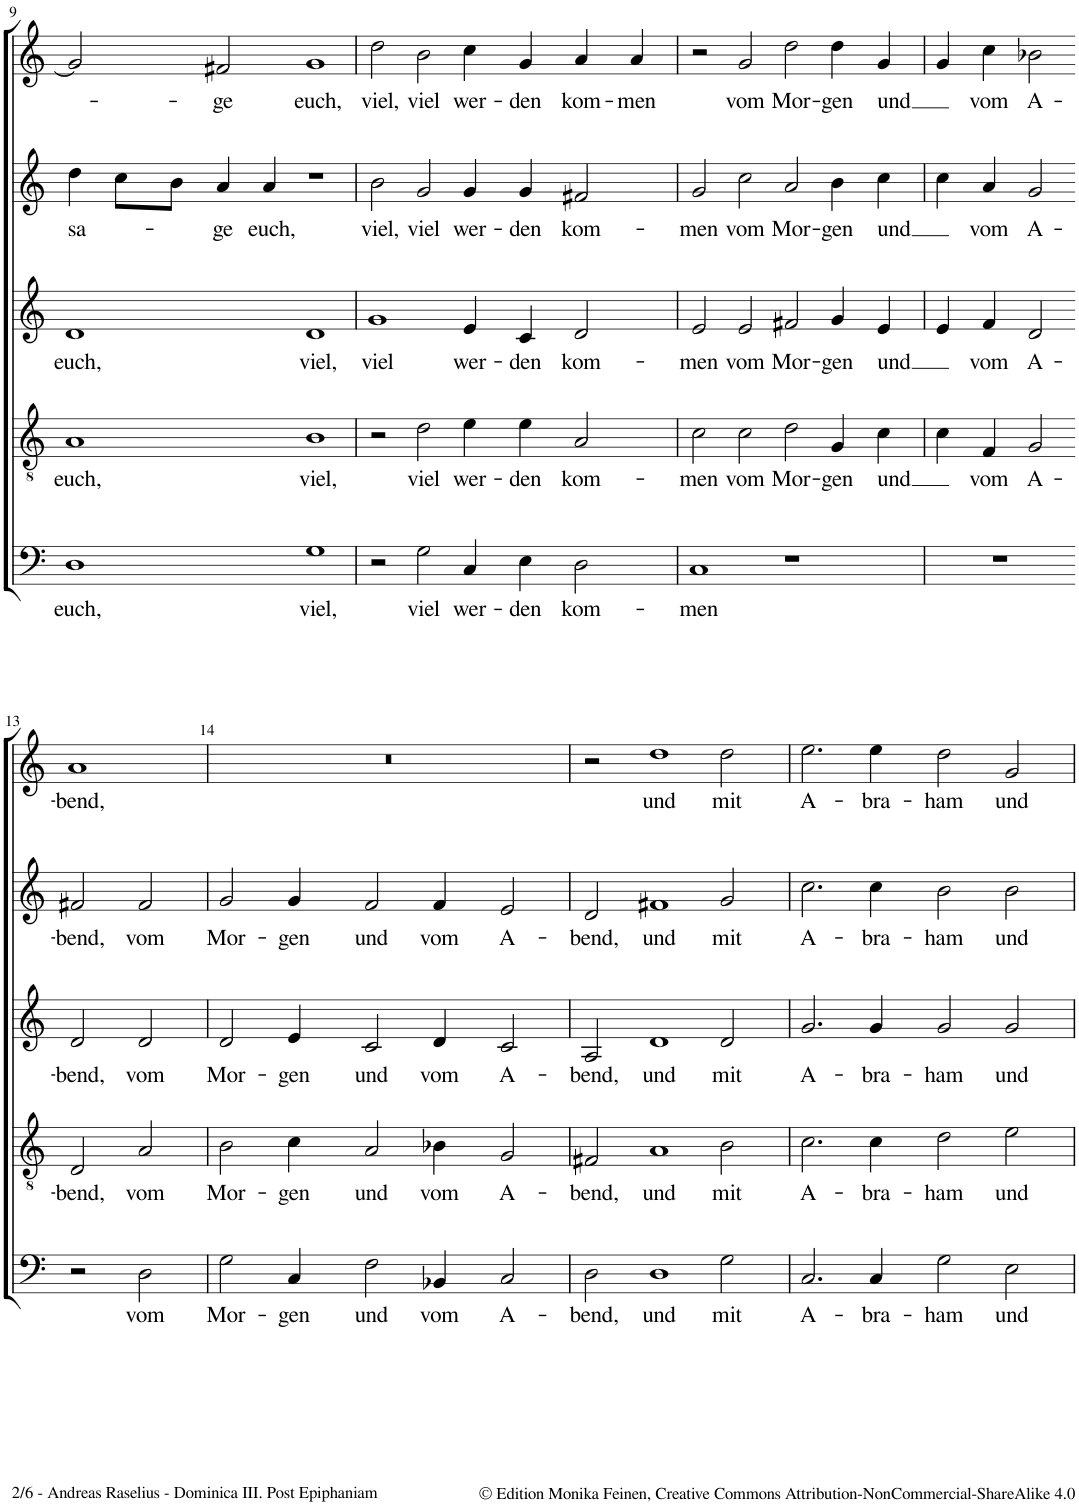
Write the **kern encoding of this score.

**kern	**text	**kern	**text	**kern	**text	**kern	**text	**kern	**text
*part5	*part5	*part4	*part4	*part3	*part3	*part2	*part2	*part1	*part1
*staff5	*staff5	*staff4	*staff4	*staff3	*staff3	*staff2	*staff2	*staff1	*staff1
*I"Bassus	*	*I"Tenor [Hypomixolydius]	*	*I"Altus	*	*I"Quintus	*	*I"Cantus	*
!!LO:PB:g=z
*clefF4	*	*clefGv2	*	*clefG2	*	*clefG2	*	*clefG2	*
*k[]	*	*k[]	*	*k[]	*	*k[]	*	*k[]	*
*M4/2	*	*M4/2	*	*M4/2	*	*M4/2	*	*M4/2	*
*met(c|)	*	*met(c|)	*	*met(c|)	*	*met(c|)	*	*met(c|)	*
=9	=9	=9	=9	=9	=9	=9	=9	=9	=9
!	!LO:LY:b	!	!LO:LY:b	!	!LO:LY:b	!	!LO:LY:b	!	!
1D	euch,	1A	euch,	1d	euch,	4dd\	sa-	2g/]	.
.	.	.	.	.	.	8cc\L	.	.	.
.	.	.	.	.	.	8b\J	.	.	.
!	!	!	!	!	!	!	!LO:LY:b	!	!LO:LY:b
.	.	.	.	.	.	4a/	-ge	2f#X/	-ge
!	!	!	!	!	!	!	!LO:LY:b	!	!
.	.	.	.	.	.	4a/	euch,	.	.
!	!LO:LY:b	!	!LO:LY:b	!	!LO:LY:b	!	!	!	!LO:LY:b
1G	viel,	1B	viel,	1d	viel,	1r	.	1g	euch,
=10	=10	=10	=10	=10	=10	=10	=10	=10	=10
!	!	!	!	!	!LO:LY:b	!	!LO:LY:b	!	!LO:LY:b
2r	.	2r	.	1g	viel	2b\	viel,	2dd\	viel,
!	!LO:LY:b	!	!LO:LY:b	!	!	!	!LO:LY:b	!	!LO:LY:b
2G\	viel	2d\	viel	.	.	2g/	viel	2b\	viel
!	!LO:LY:b	!	!LO:LY:b	!	!LO:LY:b	!	!LO:LY:b	!	!LO:LY:b
4C/	wer-	4e\	wer-	4e/	wer-	4g/	wer-	4cc\	wer-
!	!LO:LY:b	!	!LO:LY:b	!	!LO:LY:b	!	!LO:LY:b	!	!LO:LY:b
4E\	-den	4e\	-den	4c/	-den	4g/	-den	4g/	-den
!	!LO:LY:b	!	!LO:LY:b	!	!LO:LY:b	!	!LO:LY:b	!	!LO:LY:b
2D\	kom-	2A/	kom-	2d/	kom-	2f#X/	kom-	4a/	kom-
!	!	!	!	!	!	!	!	!	!LO:LY:b
.	.	.	.	.	.	.	.	4a/	-men
=11	=11	=11	=11	=11	=11	=11	=11	=11	=11
!	!LO:LY:b	!	!LO:LY:b	!	!LO:LY:b	!	!LO:LY:b	!	!
1C	-men	2c\	-men	2e/	-men	2g/	-men	2r	.
!	!	!	!LO:LY:b	!	!LO:LY:b	!	!LO:LY:b	!	!LO:LY:b
.	.	2c\	vom	2e/	vom	2cc\	vom	2g/	vom
!	!	!	!LO:LY:b	!	!LO:LY:b	!	!LO:LY:b	!	!LO:LY:b
1r	.	2d\	Mor-	2f#X/	Mor-	2a/	Mor-	2dd\	Mor-
!	!	!	!LO:LY:b	!	!LO:LY:b	!	!LO:LY:b	!	!LO:LY:b
.	.	4G/	-gen	4g/	-gen	4b\	-gen	4dd\	-gen
!	!	!	!LO:LY:b	!	!LO:LY:b	!	!LO:LY:b	!	!LO:LY:b
.	.	4c\	und	4e/	und	4cc\	und	4g/	und
=12	=12	=12	=12	=12	=12	=12	=12	=12	=12
0r	.	4c\	.	4e/	.	4cc\	.	4g/	.
!	!	!	!LO:LY:b	!	!LO:LY:b	!	!LO:LY:b	!	!LO:LY:b
.	.	4F/	vom	4f/	vom	4a/	vom	4cc\	vom
!	!	!	!LO:LY:b	!	!LO:LY:b	!	!LO:LY:b	!	!LO:LY:b
.	.	2G/	A-	2d/	A-	2g/	A-	2b-X\	A-
.	.	1ryy	.	1ryy	.	1ryy	.	1ryy	.
!!LO:LB:g=z
=13-	=13-	=13-	=13-	=13-	=13-	=13-	=13-	=13-	=13-
!	!	!	!LO:LY:b	!	!LO:LY:b	!	!LO:LY:b	!	!LO:LY:b
2r	.	2D/	-bend,	2d/	-bend,	2f#X/	-bend,	1a	-bend,
!	!LO:LY:b	!	!LO:LY:b	!	!LO:LY:b	!	!LO:LY:b	!	!
2D\	vom	2A/	vom	2d/	vom	2f#/	vom	.	.
=14	=14	=14	=14	=14	=14	=14	=14	=14	=14
!	!LO:LY:b	!	!LO:LY:b	!	!LO:LY:b	!	!LO:LY:b	!	!
2G\	Mor-	2B\	Mor-	2d/	Mor-	2g/	Mor-	0r	.
!	!LO:LY:b	!	!LO:LY:b	!	!LO:LY:b	!	!LO:LY:b	!	!
4C/	-gen	4c\	-gen	4e/	-gen	4g/	-gen	.	.
!	!LO:LY:b	!	!LO:LY:b	!	!LO:LY:b	!	!LO:LY:b	!	!
2F\	und	2A/	und	2c/	und	2f/	und	.	.
!	!LO:LY:b	!	!LO:LY:b	!	!LO:LY:b	!	!LO:LY:b	!	!
4BB-X/	vom	4B-X\	vom	4d/	vom	4f/	vom	.	.
!	!LO:LY:b	!	!LO:LY:b	!	!LO:LY:b	!	!LO:LY:b	!	!
2C/	A-	2G/	A-	2c/	A-	2e/	A-	.	.
=15	=15	=15	=15	=15	=15	=15	=15	=15	=15
!	!LO:LY:b	!	!LO:LY:b	!	!LO:LY:b	!	!LO:LY:b	!	!
2D\	-bend,	2F#X/	-bend,	2A/	-bend,	2d/	-bend,	2r	.
!	!LO:LY:b	!	!LO:LY:b	!	!LO:LY:b	!	!LO:LY:b	!	!LO:LY:b
1D	und	1A	und	1d	und	1f#X	und	1dd	und
!	!LO:LY:b	!	!LO:LY:b	!	!LO:LY:b	!	!LO:LY:b	!	!LO:LY:b
2G\	mit	2B\	mit	2d/	mit	2g/	mit	2dd\	mit
=16	=16	=16	=16	=16	=16	=16	=16	=16	=16
!	!LO:LY:b	!	!LO:LY:b	!	!LO:LY:b	!	!LO:LY:b	!	!LO:LY:b
2.C/	A-	2.c\	A-	2.g/	A-	2.cc\	A-	2.ee\	A-
!	!LO:LY:b	!	!LO:LY:b	!	!LO:LY:b	!	!LO:LY:b	!	!LO:LY:b
4C/	-bra-	4c\	-bra-	4g/	-bra-	4cc\	-bra-	4ee\	-bra-
!	!LO:LY:b	!	!LO:LY:b	!	!LO:LY:b	!	!LO:LY:b	!	!LO:LY:b
2G\	-ham	2d\	-ham	2g/	-ham	2b\	-ham	2dd\	-ham
!	!LO:LY:b	!	!LO:LY:b	!	!LO:LY:b	!	!LO:LY:b	!	!LO:LY:b
2E\	und	2e\	und	2g/	und	2b\	und	2g/	und
=	=	=	=	=	=	=	=	=	=
*-	*-	*-	*-	*-	*-	*-	*-	*-	*-
